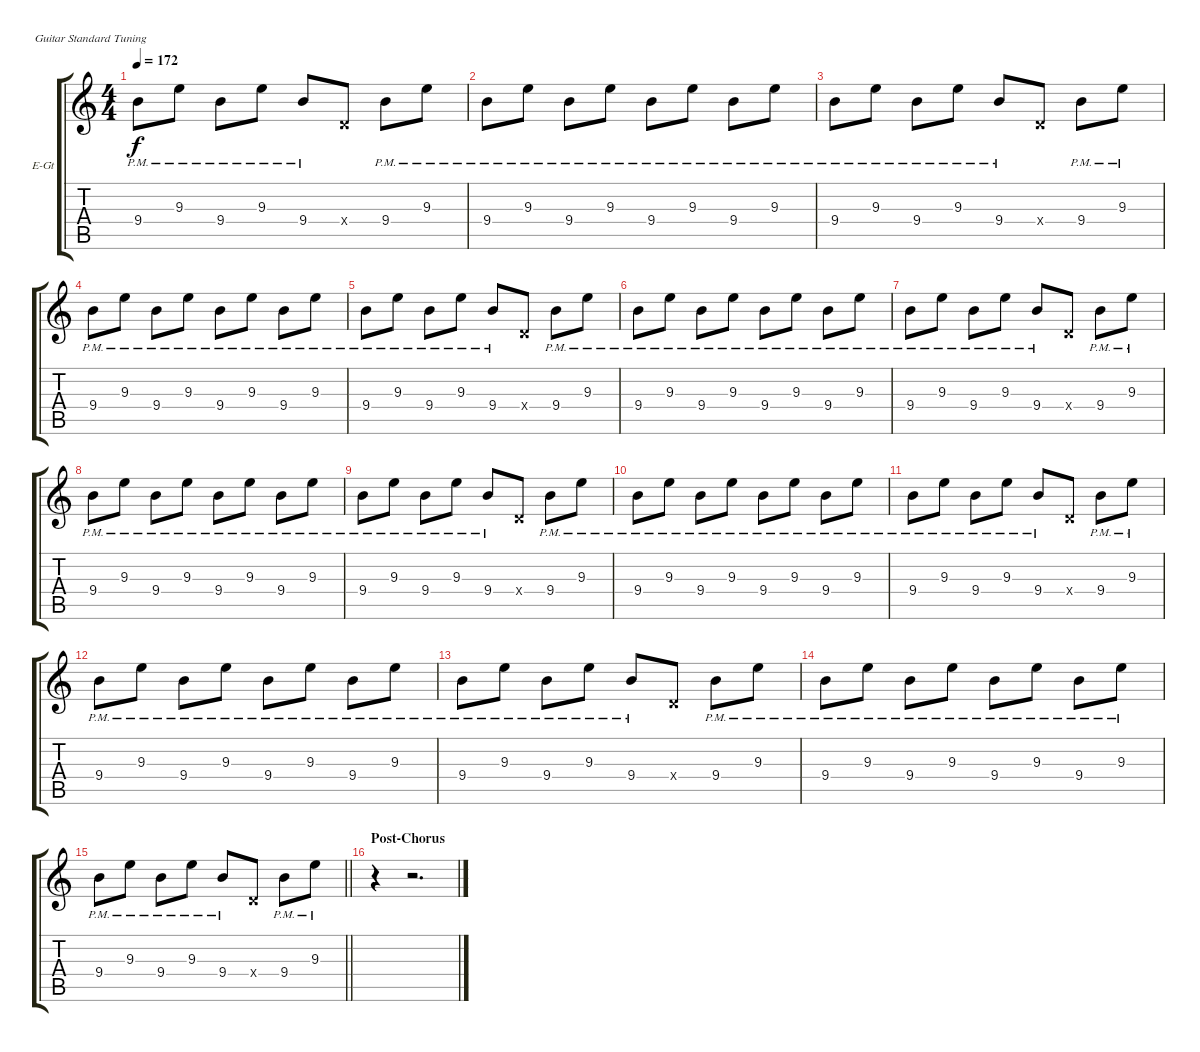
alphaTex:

\bracketExtendMode groupsimilarinstruments
\firstSystemTrackNameOrientation horizontal
\otherSystemsTrackNameOrientation horizontal
\track ("Guitar 2" "E-Gt") {instrument distortionguitar}
\staff {score tabs}
\tuning (E4 B3 G3 D3 A2 E2)
\ts (4 4)
\tempo 172
\clef g2
\ks c
9.4{pm}.8{dy f} 9.3{pm}.8 9.4{pm}.8 9.3{pm}.8 9.4{pm}.8 0.4{x}.8 9.4{pm}.8 9.3{pm}.8 |
9.4{pm}.8 9.3{pm}.8 9.4{pm}.8 9.3{pm}.8 9.4{pm}.8 9.3{pm}.8 9.4{pm}.8 9.3{pm}.8 |
9.4{pm}.8 9.3{pm}.8 9.4{pm}.8 9.3{pm}.8 9.4{pm}.8 0.4{x}.8 9.4{pm}.8 9.3{pm}.8 |
9.4{pm}.8 9.3{pm}.8 9.4{pm}.8 9.3{pm}.8 9.4{pm}.8 9.3{pm}.8 9.4{pm}.8 9.3{pm}.8 |
9.4{pm}.8 9.3{pm}.8 9.4{pm}.8 9.3{pm}.8 9.4{pm}.8 0.4{x}.8 9.4{pm}.8 9.3{pm}.8 |
9.4{pm}.8 9.3{pm}.8 9.4{pm}.8 9.3{pm}.8 9.4{pm}.8 9.3{pm}.8 9.4{pm}.8 9.3{pm}.8 |
9.4{pm}.8 9.3{pm}.8 9.4{pm}.8 9.3{pm}.8 9.4{pm}.8 0.4{x}.8 9.4{pm}.8 9.3{pm}.8 |
9.4{pm}.8 9.3{pm}.8 9.4{pm}.8 9.3{pm}.8 9.4{pm}.8 9.3{pm}.8 9.4{pm}.8 9.3{pm}.8 |
9.4{pm}.8 9.3{pm}.8 9.4{pm}.8 9.3{pm}.8 9.4{pm}.8 0.4{x}.8 9.4{pm}.8 9.3{pm}.8 |
9.4{pm}.8 9.3{pm}.8 9.4{pm}.8 9.3{pm}.8 9.4{pm}.8 9.3{pm}.8 9.4{pm}.8 9.3{pm}.8 |
9.4{pm}.8 9.3{pm}.8 9.4{pm}.8 9.3{pm}.8 9.4{pm}.8 0.4{x}.8 9.4{pm}.8 9.3{pm}.8 |
9.4{pm}.8 9.3{pm}.8 9.4{pm}.8 9.3{pm}.8 9.4{pm}.8 9.3{pm}.8 9.4{pm}.8 9.3{pm}.8 |
9.4{pm}.8 9.3{pm}.8 9.4{pm}.8 9.3{pm}.8 9.4{pm}.8 0.4{x}.8 9.4{pm}.8 9.3{pm}.8 |
9.4{pm}.8 9.3{pm}.8 9.4{pm}.8 9.3{pm}.8 9.4{pm}.8 9.3{pm}.8 9.4{pm}.8 9.3{pm}.8 |
\barLineRight lightlight
9.4{pm}.8 9.3{pm}.8 9.4{pm}.8 9.3{pm}.8 9.4{pm}.8 0.4{x}.8 9.4{pm}.8 9.3{pm}.8 |
\section ("" "Post-Chorus")
r.4 r.2{d}
